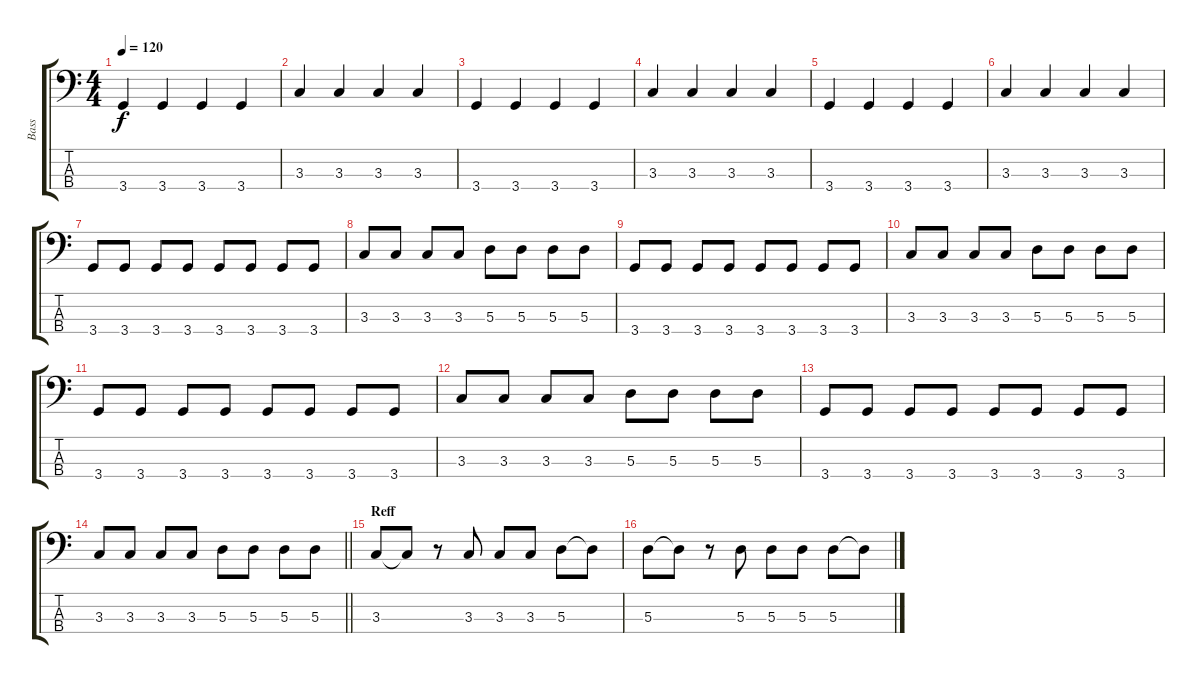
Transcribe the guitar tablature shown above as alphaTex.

\track ("Bass" "Bass") {instrument synthbass1}
\staff {score tabs}
\tuning (G2 D2 A1 E1) {hide}
\ts (4 4)
\tempo 120
\clef f4
\ks c
3.4.4{dy f} 3.4.4 3.4.4 3.4.4 |
3.3.4 3.3.4 3.3.4 3.3.4 |
3.4.4 3.4.4 3.4.4 3.4.4 |
3.3.4 3.3.4 3.3.4 3.3.4 |
3.4.4 3.4.4 3.4.4 3.4.4 |
3.3.4 3.3.4 3.3.4 3.3.4 |
3.4.8 3.4.8 3.4.8 3.4.8 3.4.8 3.4.8 3.4.8 3.4.8 |
3.3.8 3.3.8 3.3.8 3.3.8 5.3.8 5.3.8 5.3.8 5.3.8 |
3.4.8 3.4.8 3.4.8 3.4.8 3.4.8 3.4.8 3.4.8 3.4.8 |
3.3.8 3.3.8 3.3.8 3.3.8 5.3.8 5.3.8 5.3.8 5.3.8 |
3.4.8 3.4.8 3.4.8 3.4.8 3.4.8 3.4.8 3.4.8 3.4.8 |
3.3.8 3.3.8 3.3.8 3.3.8 5.3.8 5.3.8 5.3.8 5.3.8 |
3.4.8 3.4.8 3.4.8 3.4.8 3.4.8 3.4.8 3.4.8 3.4.8 |
\barLineRight lightlight
3.3.8 3.3.8 3.3.8 3.3.8 5.3.8 5.3.8 5.3.8 5.3.8 |
\section ("" "Reff")
3.3.8 3.3{t}.8 r.8 3.3.8 3.3.8 3.3.8 5.3.8 5.3{t}.8 |
5.3.8 5.3{t}.8 r.8 5.3.8 5.3.8 5.3.8 5.3.8 5.3{t}.8
